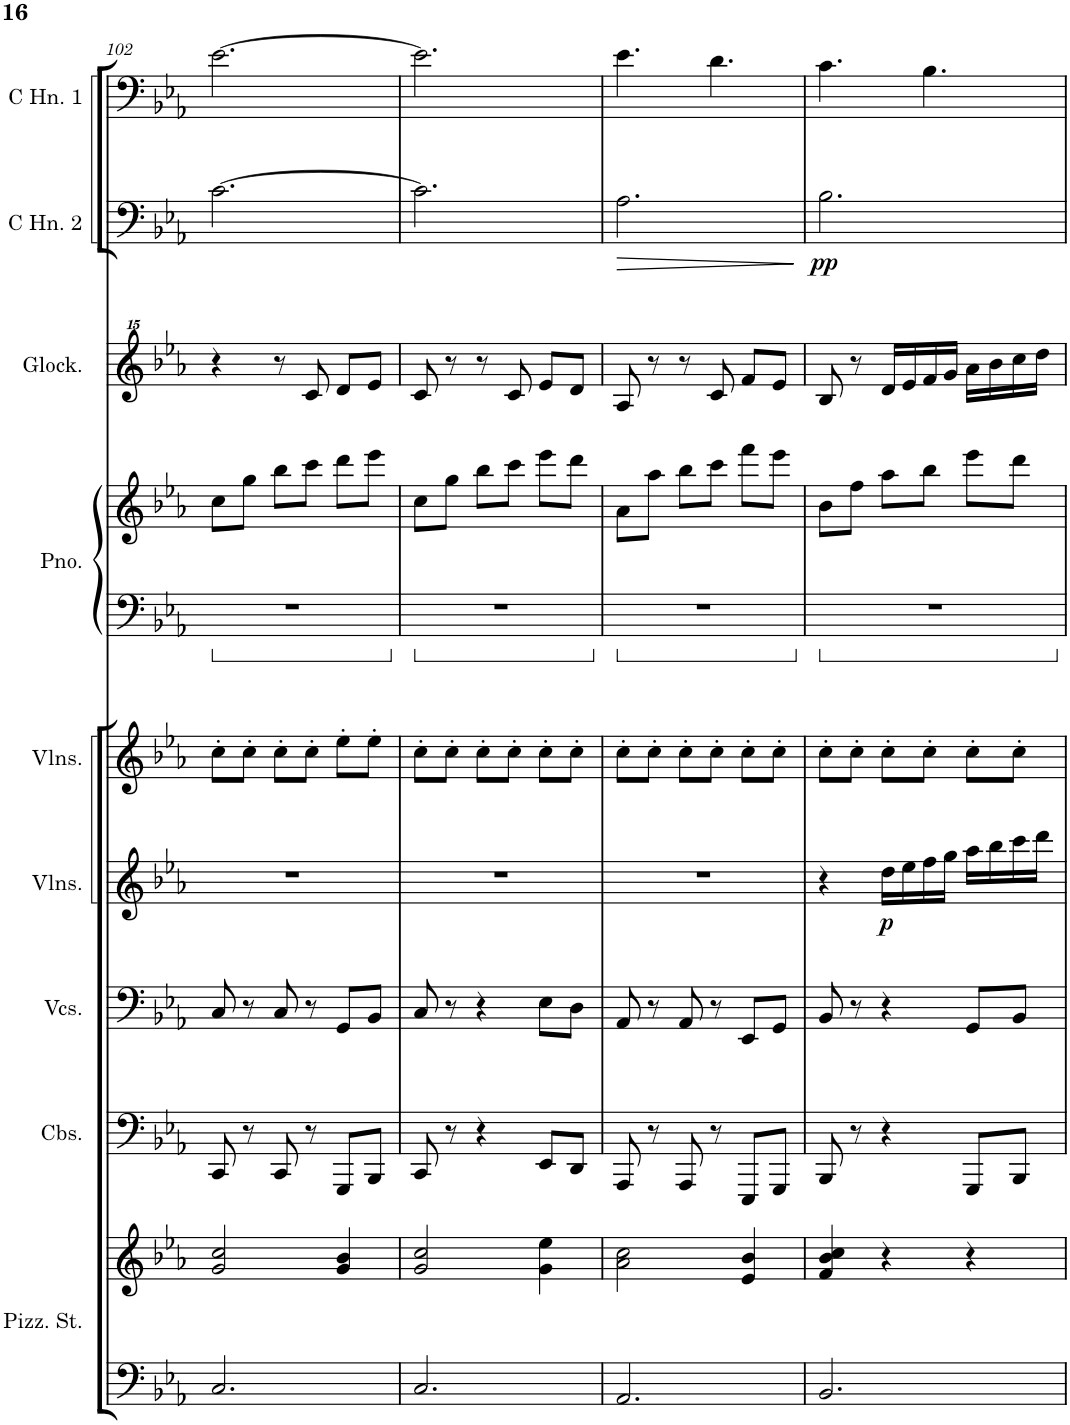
**kern	**kern	**kern	**kern	**kern	**dynam	**kern	**kern	**kern	**kern	**dynam	**kern	**kern
*part10	*part10	*part9	*part8	*part7	*part7	*part6	*part5	*part4	*part3	*part3	*part2	*part1
*staff11	*staff10	*staff9	*staff8	*staff7	*staff7	*staff6	*staff5	*staff4	*staff3	*staff3	*staff2	*staff1
*I"Pizzicato Strings	*	*I"Contrabasses	*I"Violoncellos	*I"Violins	*	*I"Violins	*I"Piano	*I"Glockenspiel	*I"Horn in C 2	*	*I"Horn in C 1	*I"Flute 1
*I'Pizz. St.	*	*I'Cbs.	*I'Vcs.	*I'Vlns.	*	*I'Vlns.	*I'Pno.	*I'Glock.	*	*	*	*I'Fl. 1
!!LO:PB:g=z
*clefF4	*clefG2	*clefF4	*clefF4	*clefG2	*	*clefG2	*clefG2	*clefG^^2	*clefF4	*	*clefF4	*clefG2
*	*	*	*	*	*	*	*	*	*ITrd7c12	*	*ITrd7c12	*
*k[b-e-a-]	*k[b-e-a-]	*k[b-e-a-]	*k[b-e-a-]	*k[b-e-a-]	*	*k[b-e-a-]	*k[b-e-a-]	*k[b-e-a-]	*k[b-e-a-]	*	*k[b-e-a-]	*k[b-e-a-]
*M3/4	*M3/4	*M3/4	*M3/4	*M3/4	*	*M3/4	*M3/4	*M3/4	*M3/4	*	*M3/4	*M3/4
=102	=102	=102	=102	=102	=102	=102	=102	=102	=102	=102	=102	=102
2.C/	2g/ 2cc/	8CC/	8C/	2.r	.	8cc'\L	8cc\L	4r	[2.c\	.	[2.e-\	2.r
.	.	8r	8r	.	.	8cc'\J	8gg\J	.	.	.	.	.
.	.	8CC/	8C/	.	.	8cc'\L	8bb-\L	8r	.	.	.	.
.	.	8r	8r	.	.	8cc'\J	8ccc\J	8ccc/	.	.	.	.
.	4g/ 4b-/	8GGG/L	8GG/L	.	.	8ee-'\L	8ddd\L	8ddd/L	.	.	.	.
.	.	8BBB-/J	8BB-/J	.	.	8ee-'\J	8eee-\J	8eee-/J	.	.	.	.
=103	=103	=103	=103	=103	=103	=103	=103	=103	=103	=103	=103	=103
2.C/	2g/ 2cc/	8CC/	8C/	2.r	.	8cc'\L	8cc\L	8ccc/	2.c\]	.	2.e-\]	2.r
.	.	8r	8r	.	.	8cc'\J	8gg\J	8r	.	.	.	.
.	.	4r	4r	.	.	8cc'\L	8bb-\L	8r	.	.	.	.
.	.	.	.	.	.	8cc'\J	8ccc\J	8ccc/	.	.	.	.
.	4g\ 4ee-\	8EE-/L	8E-\L	.	.	8cc'\L	8eee-\L	8eee-/L	.	.	.	.
.	.	8DD/J	8D\J	.	.	8cc'\J	8ddd\J	8ddd/J	.	.	.	.
=104	=104	=104	=104	=104	=104	=104	=104	=104	=104	=104	=104	=104
!	!	!	!	!	!	!	!	!	!	!LO:HP:b	!	!
2.AA-/	2a-\ 2cc\	8AAA-/	8AA-/	2.r	.	8cc'\L	8a-\L	8aa-/	2.A-\	>	4.e-\	2.r
.	.	8r	8r	.	.	8cc'\J	8aa-\J	8r	.	.	.	.
.	.	8AAA-/	8AA-/	.	.	8cc'\L	8bb-\L	8r	.	.	.	.
.	.	8r	8r	.	.	8cc'\J	8ccc\J	8ccc/	.	.	4.d\	.
.	4e-/ 4b-/	8EEE-/L	8EE-/L	.	.	8cc'\L	8fff\L	8fff/L	.	.	.	.
.	.	8GGG/J	8GG/J	.	.	8cc'\J	8eee-\J	8eee-/J	.	.	.	.
.	.	.	.	.	.	.	.	.	.	]	.	.
=105	=105	=105	=105	=105	=105	=105	=105	=105	=105	=105	=105	=105
!	!	!	!	!	!	!	!	!	!	!LO:DY:b	!	!
2.BB-/	4f/ 4b-/ 4cc/	8BBB-/	8BB-/	4r	.	8cc'\L	8b-\L	8bb-/	2.B-\	pp	4.c\	2.r
.	.	8r	8r	.	.	8cc'\J	8ff\J	8r	.	.	.	.
!	!	!	!	!	!LO:DY:b	!	!	!	!	!	!	!
.	4r	4r	4r	16dd\LL	p	8cc'\L	8aa-\L	16ddd/LL	.	.	.	.
.	.	.	.	16ee-\	.	.	.	16eee-/	.	.	.	.
.	.	.	.	16ff\	.	8cc'\J	8bb-\J	16fff/	.	.	4.B-\	.
.	.	.	.	16gg\JJ	.	.	.	16ggg/JJ	.	.	.	.
.	4r	8GGG/L	8GG/L	16aa-\LL	.	8cc'\L	8eee-\L	16aaa-\LL	.	.	.	.
.	.	.	.	16bb-\	.	.	.	16bbb-\	.	.	.	.
.	.	8BBB-/J	8BB-/J	16ccc\	.	8cc'\J	8ddd\J	16cccc\	.	.	.	.
.	.	.	.	16ddd\JJ	.	.	.	16dddd\JJ	.	.	.	.
=	=	=	=	=	=	=	=	=	=	=	=	=
*-	*-	*-	*-	*-	*-	*-	*-	*-	*-	*-	*-	*-
